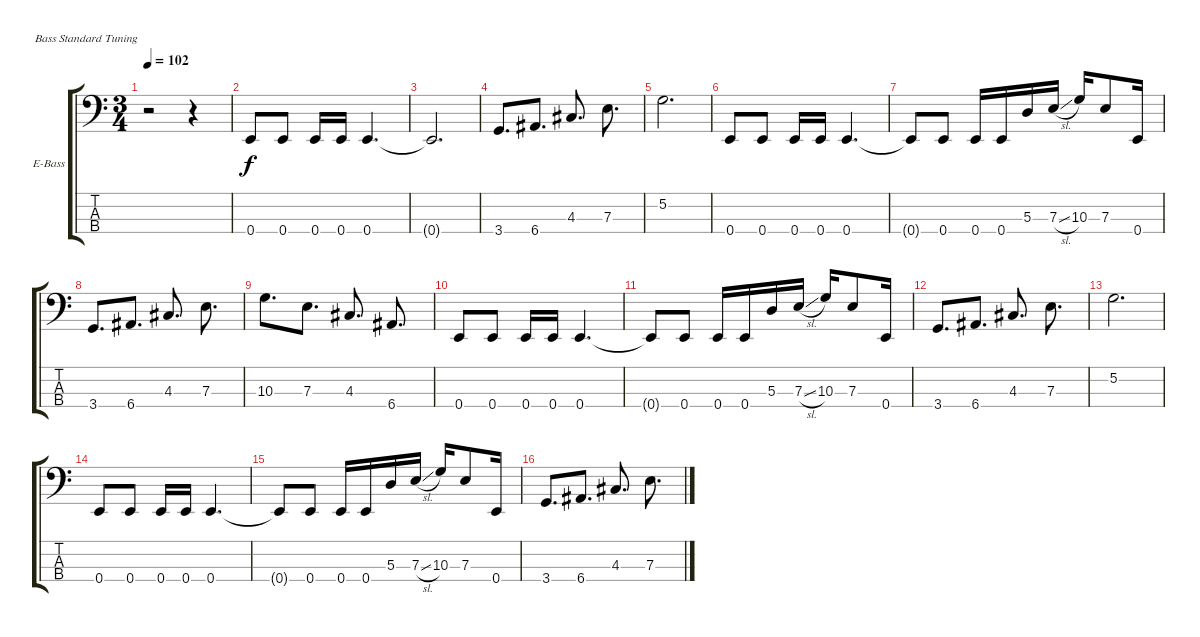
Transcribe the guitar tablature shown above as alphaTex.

\bracketExtendMode groupsimilarinstruments
\firstSystemTrackNameOrientation horizontal
\otherSystemsTrackNameOrientation horizontal
\track ("Bass" "E-Bass") {instrument electricbassfinger}
\staff {score tabs}
\tuning (G2 D2 A1 E1)
\ts (3 4)
\tempo 102
\clef f4
\ks c
r.2{dy f} r.4 |
0.4.8 0.4.8 0.4.16 0.4.16 0.4.4{d} |
0.4{t}.2{d} |
3.4.8{d} 6.4.8{d} 4.3.8{d} 7.3.8{d} |
5.2.2{d} |
0.4.8 0.4.8 0.4.16 0.4.16 0.4.4{d} |
0.4{t}.8 0.4.8 0.4.16 0.4.16 5.3.16 7.3{sl}.16 10.3.16 7.3.8 0.4.16 |
3.4.8{d} 6.4.8{d} 4.3.8{d} 7.3.8{d} |
10.3.8{d} 7.3.8{d} 4.3.8{d} 6.4.8{d} |
0.4.8 0.4.8 0.4.16 0.4.16 0.4.4{d} |
0.4{t}.8 0.4.8 0.4.16 0.4.16 5.3.16 7.3{sl}.16 10.3.16 7.3.8 0.4.16 |
3.4.8{d} 6.4.8{d} 4.3.8{d} 7.3.8{d} |
5.2.2{d} |
0.4.8 0.4.8 0.4.16 0.4.16 0.4.4{d} |
0.4{t}.8 0.4.8 0.4.16 0.4.16 5.3.16 7.3{sl}.16 10.3.16 7.3.8 0.4.16 |
3.4.8{d} 6.4.8{d} 4.3.8{d} 7.3.8{d}
